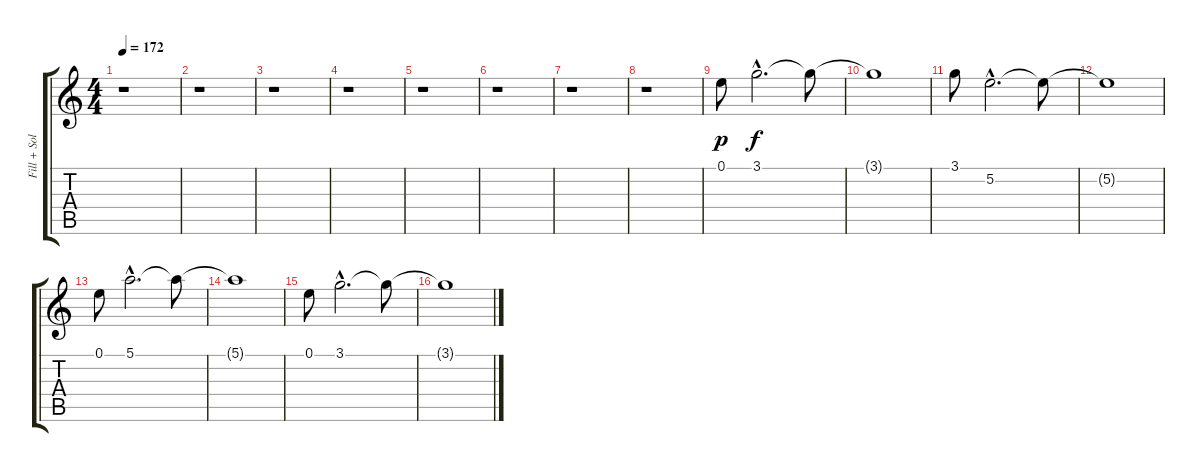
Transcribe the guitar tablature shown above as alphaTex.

\track ("Fill + Solo" "Fill + Sol") {instrument overdrivenguitar}
\staff {score tabs}
\tuning (E4 B3 G3 D3 A2 E2) {hide}
\ts (4 4)
\tempo 172
\clef g2
\ks c
r.1{dy f} |
r.1 |
r.1 |
r.1 |
r.1 |
r.1 |
r.1 |
r.1 |
0.1.8{dy p} 3.1{hac}.2{d dy f} 3.1{t}.8 |
3.1{t}.1 |
3.1.8 5.2{hac}.2{d} 5.2{t}.8 |
5.2{t}.1 |
0.1.8 5.1{hac}.2{d} 5.1{t}.8 |
5.1{t}.1 |
0.1.8 3.1{hac}.2{d} 3.1{t}.8 |
3.1{t}.1
